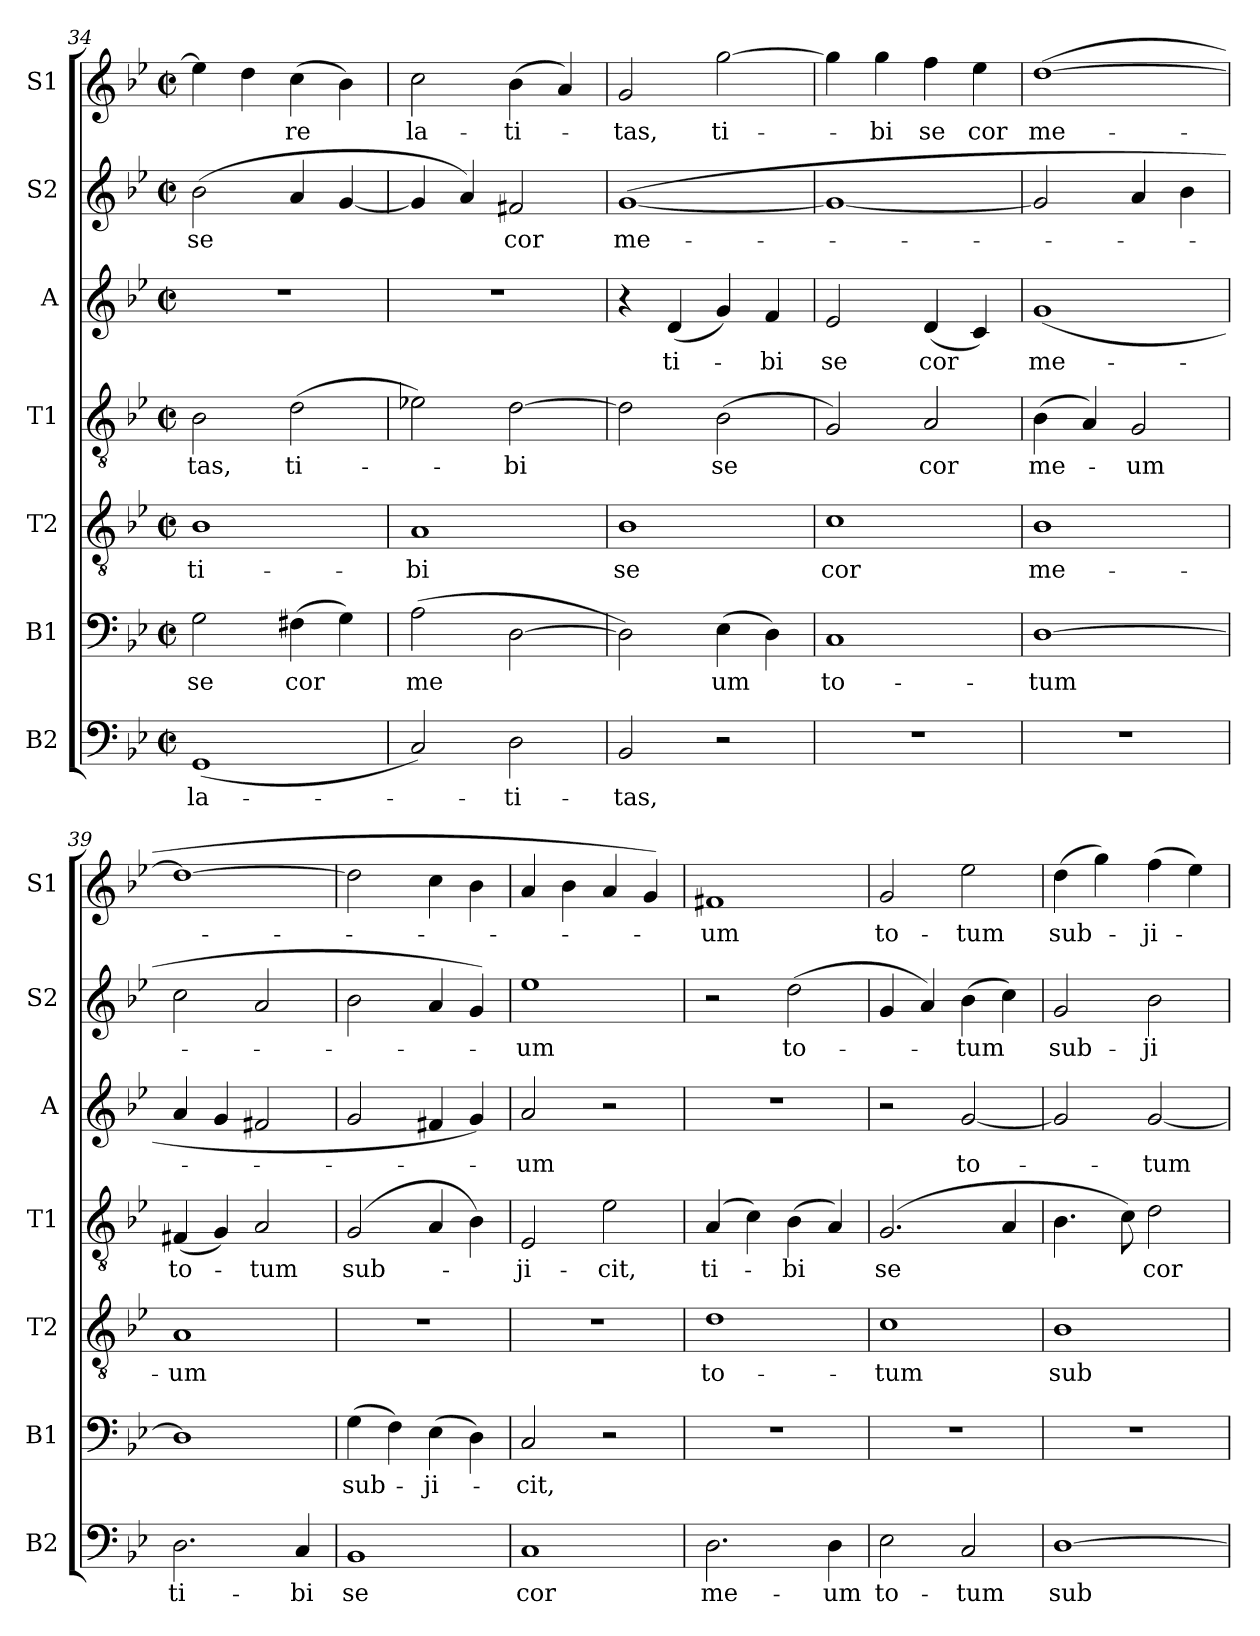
**kern	**text	**kern	**text	**kern	**text	**kern	**text	**kern	**text	**kern	**text	**kern	**text
*part7	*part7	*part6	*part6	*part5	*part5	*part4	*part4	*part3	*part3	*part2	*part2	*part1	*part1
*staff7	*staff7	*staff6	*staff6	*staff5	*staff5	*staff4	*staff4	*staff3	*staff3	*staff2	*staff2	*staff1	*staff1
*I"B2	*	*I"B1	*	*I"T2	*	*I"T1	*	*I"A	*	*I"S2	*	*I"S1	*
*I'B2	*	*I'B1	*	*I'T2	*	*I'T1	*	*I'A	*	*I'S2	*	*I'S1	*
*clefF4	*	*clefF4	*	*clefGv2	*	*clefGv2	*	*clefG2	*	*clefG2	*	*clefG2	*
*k[b-e-]	*	*k[b-e-]	*	*k[b-e-]	*	*k[b-e-]	*	*k[b-e-]	*	*k[b-e-]	*	*k[b-e-]	*
*M2/2	*	*M2/2	*	*M2/2	*	*M2/2	*	*M2/2	*	*M2/2	*	*M2/2	*
*met(c|)	*	*met(c|)	*	*met(c|)	*	*met(c|)	*	*met(c|)	*	*met(c|)	*	*met(c|)	*
=34	=34	=34	=34	=34	=34	=34	=34	=34	=34	=34	=34	=34	=34
!	!LO:LY:b	!	!LO:LY:b	!	!LO:LY:b	!	!LO:LY:b	!	!	!	!LO:LY:b	!	!
(<1GG	la-	2G\	se	1B-	ti-	2B-\	-tas,	1r	.	(>2b-\	se	4ee-\]	.
.	.	.	.	.	.	.	.	.	.	.	.	4dd\	.
!	!	!	!LO:LY:b	!	!	!	!LO:LY:b	!	!	!	!	!	!LO:LY:b
.	.	(>4F#X\	cor	.	.	(>2d\	ti-	.	.	4a/	.	(>4cc\	-re
.	.	4G\)	.	.	.	.	.	.	.	[4g/	.	4b-\)	.
=35	=35	=35	=35	=35	=35	=35	=35	=35	=35	=35	=35	=35	=35
!	!	!	!LO:LY:b	!	!LO:LY:b	!	!	!	!	!	!	!	!LO:LY:b
2C/)	.	(>2A\	me-	1A	-bi	2e-X\)	.	1r	.	4g/]	.	2cc\	la-
.	.	.	.	.	.	.	.	.	.	4a/)	.	.	.
!	!LO:LY:b	!	!LO:LY:b	!	!	!	!LO:LY:b	!	!	!	!LO:LY:b	!	!LO:LY:b
2D\	-ti-	[2D\	---	.	.	[2d\	-bi	.	.	2f#X/	cor	(>4b-\	-ti-
.	.	.	.	.	.	.	.	.	.	.	.	4a/)	.
=36	=36	=36	=36	=36	=36	=36	=36	=36	=36	=36	=36	=36	=36
!	!LO:LY:b	!	!	!	!LO:LY:b	!	!	!	!	!	!LO:LY:b	!	!LO:LY:b
2BB-/	-tas,	2D\])	.	1B-	se	2d\]	.	4r	.	(>[1g	me-	2g/	-tas,
!	!	!	!	!	!	!	!	!	!LO:LY:b	!	!	!	!
.	.	.	.	.	.	.	.	(<4d/	ti-	.	.	.	.
!	!	!	!LO:LY:b	!	!	!	!LO:LY:b	!	!	!	!	!	!LO:LY:b
2r	.	(>4E-\	-um	.	.	(>2B-\	se	4g/)	.	.	.	[2gg\	ti-
!	!	!	!	!	!	!	!	!	!LO:LY:b	!	!	!	!
.	.	4D\)	.	.	.	.	.	4f/	-bi	.	.	.	.
=37	=37	=37	=37	=37	=37	=37	=37	=37	=37	=37	=37	=37	=37
!	!	!	!LO:LY:b	!	!LO:LY:b	!	!	!	!LO:LY:b	!	!	!	!
1r	.	1C	to-	1c	cor	2G/)	.	2e-/	se	1g_	.	4gg\]	.
!	!	!	!	!	!	!	!	!	!	!	!	!	!LO:LY:b
.	.	.	.	.	.	.	.	.	.	.	.	4gg\	-bi
!	!	!	!	!	!	!	!LO:LY:b	!	!LO:LY:b	!	!	!	!LO:LY:b
.	.	.	.	.	.	2A/	cor	(<4d/	cor	.	.	4ff\	se
!	!	!	!	!	!	!	!	!	!	!	!	!	!LO:LY:b
.	.	.	.	.	.	.	.	4c/)	.	.	.	4ee-\	cor
=38	=38	=38	=38	=38	=38	=38	=38	=38	=38	=38	=38	=38	=38
!	!	!	!LO:LY:b	!	!LO:LY:b	!	!LO:LY:b	!	!LO:LY:b	!	!	!	!LO:LY:b
1r	.	[1D	-tum	1B-	me-	(>4B-\	me-	(>1g	me-	2g/]	.	(>[1dd	me-
.	.	.	.	.	.	4A/)	.	.	.	.	.	.	.
!	!	!	!	!	!	!	!LO:LY:b	!	!	!	!	!	!
.	.	.	.	.	.	2G/	-um	.	.	4a/	.	.	.
.	.	.	.	.	.	.	.	.	.	4b-\	.	.	.
=39	=39	=39	=39	=39	=39	=39	=39	=39	=39	=39	=39	=39	=39
!	!LO:LY:b	!	!	!	!LO:LY:b	!	!LO:LY:b	!	!	!	!	!	!
2.D\	ti-	1D]	.	1A	-um	(<4F#X/	to-	4a/	.	2cc\	.	1dd_	.
.	.	.	.	.	.	4G/)	.	4g/	.	.	.	.	.
!	!	!	!	!	!	!	!LO:LY:b	!	!	!	!	!	!
.	.	.	.	.	.	2A/	-tum	2f#X/	.	2a/	.	.	.
!	!LO:LY:b	!	!	!	!	!	!	!	!	!	!	!	!
4C/	-bi	.	.	.	.	.	.	.	.	.	.	.	.
!!LO:LB:g=z
=40	=40	=40	=40	=40	=40	=40	=40	=40	=40	=40	=40	=40	=40
!	!LO:LY:b	!	!LO:LY:b	!	!	!	!LO:LY:b	!	!	!	!	!	!
1BB-	se	(>4G\	sub-	1r	.	(>2G/	sub-	2g/	.	2b-\	.	2dd\]	.
.	.	4F\)	.	.	.	.	.	.	.	.	.	.	.
!	!	!	!LO:LY:b	!	!	!	!	!	!	!	!	!	!
.	.	(>4E-\	-ji-	.	.	4A/	.	4f#X/	.	4a/	.	4cc\	.
.	.	4D\)	.	.	.	4B-\)	.	4g/)	.	4g/)	.	4b-\	.
=41	=41	=41	=41	=41	=41	=41	=41	=41	=41	=41	=41	=41	=41
!	!LO:LY:b	!	!LO:LY:b	!	!	!	!LO:LY:b	!	!LO:LY:b	!	!LO:LY:b	!	!
1C	cor	2C/	-cit,	1r	.	2E-/	-ji-	2a/	-um	1ee-	-um	4a/	.
.	.	.	.	.	.	.	.	.	.	.	.	4b-\	.
!	!	!	!	!	!	!	!LO:LY:b	!	!	!	!	!	!
.	.	2r	.	.	.	2e-\	-cit,	2r	.	.	.	4a/	.
.	.	.	.	.	.	.	.	.	.	.	.	4g/)	.
=42	=42	=42	=42	=42	=42	=42	=42	=42	=42	=42	=42	=42	=42
!	!LO:LY:b	!	!	!	!LO:LY:b	!	!LO:LY:b	!	!	!	!	!	!LO:LY:b
2.D\	me-	1r	.	1d	to-	(>4A/	ti-	1r	.	2r	.	1f#X	-um
.	.	.	.	.	.	4c\)	.	.	.	.	.	.	.
!	!	!	!	!	!	!	!LO:LY:b	!	!	!	!LO:LY:b	!	!
.	.	.	.	.	.	(>4B-\	-bi	.	.	(>2dd\	to-	.	.
!	!LO:LY:b	!	!	!	!	!	!	!	!	!	!	!	!
4D\	-um	.	.	.	.	4A/)	.	.	.	.	.	.	.
=43	=43	=43	=43	=43	=43	=43	=43	=43	=43	=43	=43	=43	=43
!	!LO:LY:b	!	!	!	!LO:LY:b	!	!LO:LY:b	!	!	!	!	!	!LO:LY:b
2E-\	to-	1r	.	1c	-tum	(>2.G/	se	2r	.	4g/	.	2g/	to-
.	.	.	.	.	.	.	.	.	.	4a/)	.	.	.
!	!LO:LY:b	!	!	!	!	!	!	!	!LO:LY:b	!	!LO:LY:b	!	!LO:LY:b
2C/	-tum	.	.	.	.	.	.	[2g/	to-	(>4b-\	-tum	2ee-\	-tum
.	.	.	.	.	.	4A/	.	.	.	4cc\)	.	.	.
=44	=44	=44	=44	=44	=44	=44	=44	=44	=44	=44	=44	=44	=44
!	!LO:LY:b	!	!	!	!LO:LY:b	!	!	!	!	!	!LO:LY:b	!	!LO:LY:b
[1D	sub-	1r	.	1B-	sub-	4.B-\	.	2g/]	.	2g/	sub-	(>4dd\	sub-
.	.	.	.	.	.	.	.	.	.	.	.	4gg\)	.
.	.	.	.	.	.	8c\)	.	.	.	.	.	.	.
!	!	!	!	!	!	!	!LO:LY:b	!	!LO:LY:b	!	!LO:LY:b	!	!LO:LY:b
.	.	.	.	.	.	2d\	cor	[2g/	-tum	2b-\	-ji-	(>4ff\	-ji-
.	.	.	.	.	.	.	.	.	.	.	.	4ee-\)	.
=	=	=	=	=	=	=	=	=	=	=	=	=	=
*-	*-	*-	*-	*-	*-	*-	*-	*-	*-	*-	*-	*-	*-
